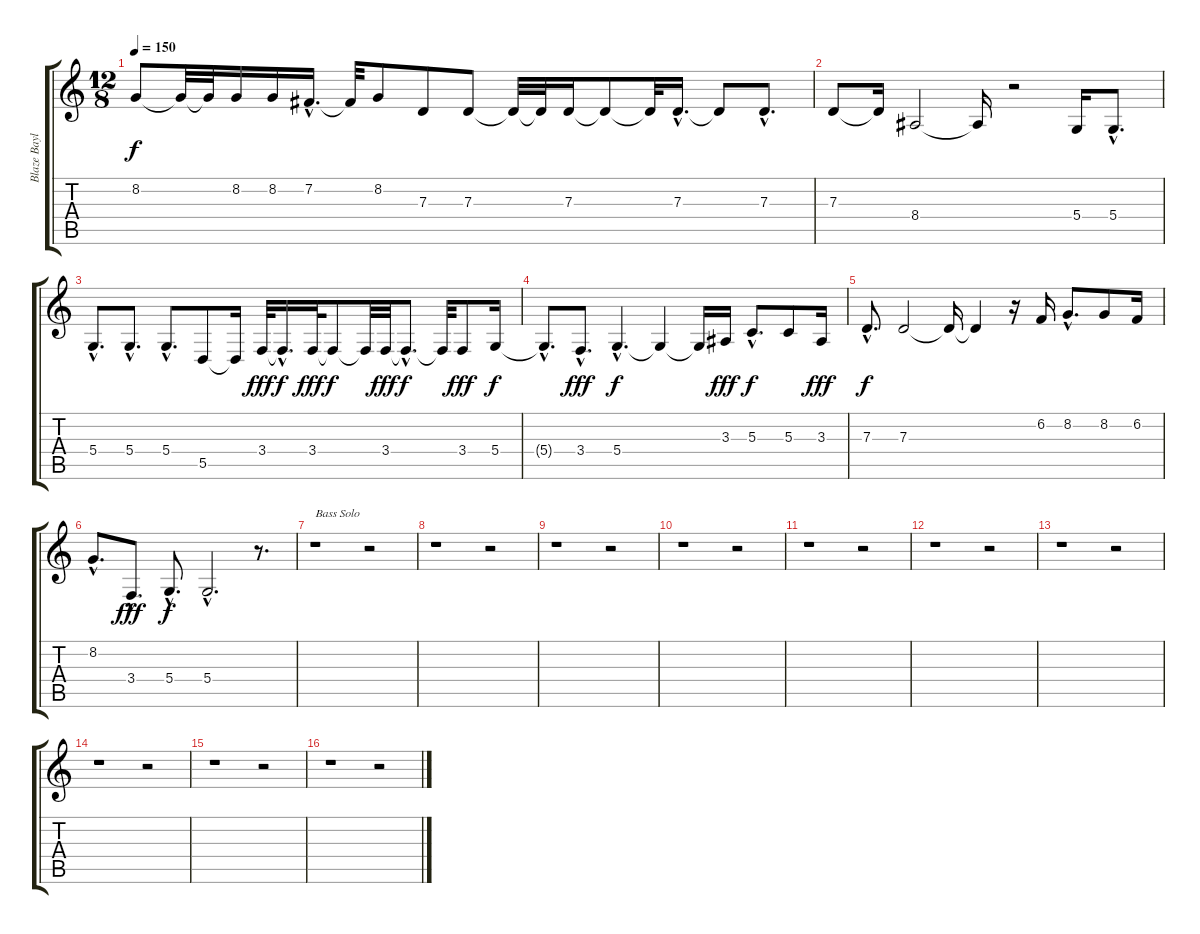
\track ("Blaze Bayley  ( vocals )" "Blaze Bayl") {instrument lead6voice}
\staff {score tabs}
\tuning (E4 B3 G3 D3 A2 E2) {hide}
\ts (12 8)
\tempo 150
\clef g2
\ks c
8.2.8{dy f} 8.2{t}.32 8.2{t}.32 8.2.16 8.2.16 7.2{hac}.16{d} 7.2{t}.32 8.2.8 7.3.8 7.3.8 7.3{t}.32 7.3{t}.32 7.3.16 7.3{t}.8 7.3{t}.32 7.3{hac}.16{d} 7.3{t}.8 7.3{hac}.8{d} |
7.3.8 7.3{t}.16 8.4.2 8.4{t}.16 r.2 5.4.16 5.4{hac}.8{d} |
5.4{hac}.8{d} 5.4{hac}.8{d} 5.4{hac}.8{d} 5.5.8 5.5{t}.16 3.4.32{dy fff} 3.4{hac t}.16{d dy f} 3.4.32{dy fff} 3.4{t}.8{dy f} 3.4{t}.32 3.4.32{dy fff} 3.4{hac t}.8{d dy f} 3.4{t}.32 3.4.8{dy fff} 5.4.16{dy f} |
5.4{hac t}.8{d} 3.4{hac}.8{d dy fff} 5.4{hac}.4{d dy f} 5.4{t}.4 5.4{t}.16 3.3.16{dy fff} 5.3{hac}.8{d dy f} 5.3.8 3.3.16{dy fff} |
7.3{hac}.8{d dy f} 7.3.2 7.3{t}.16 7.3{t}.4 r.16 6.2.16 8.2{hac}.8{d} 8.2.8 6.2.16 |
8.2{hac}.8{d} 3.4{hac}.8{d dy fff} 5.4{hac}.8{d dy f} 5.4{hac}.2{d} r.8{d} |
r.1{txt "Bass Solo"} r.2 |
r.1 r.2 |
r.1 r.2 |
r.1 r.2 |
r.1 r.2 |
r.1 r.2 |
r.1 r.2 |
r.1 r.2 |
r.1 r.2 |
r.1 r.2
